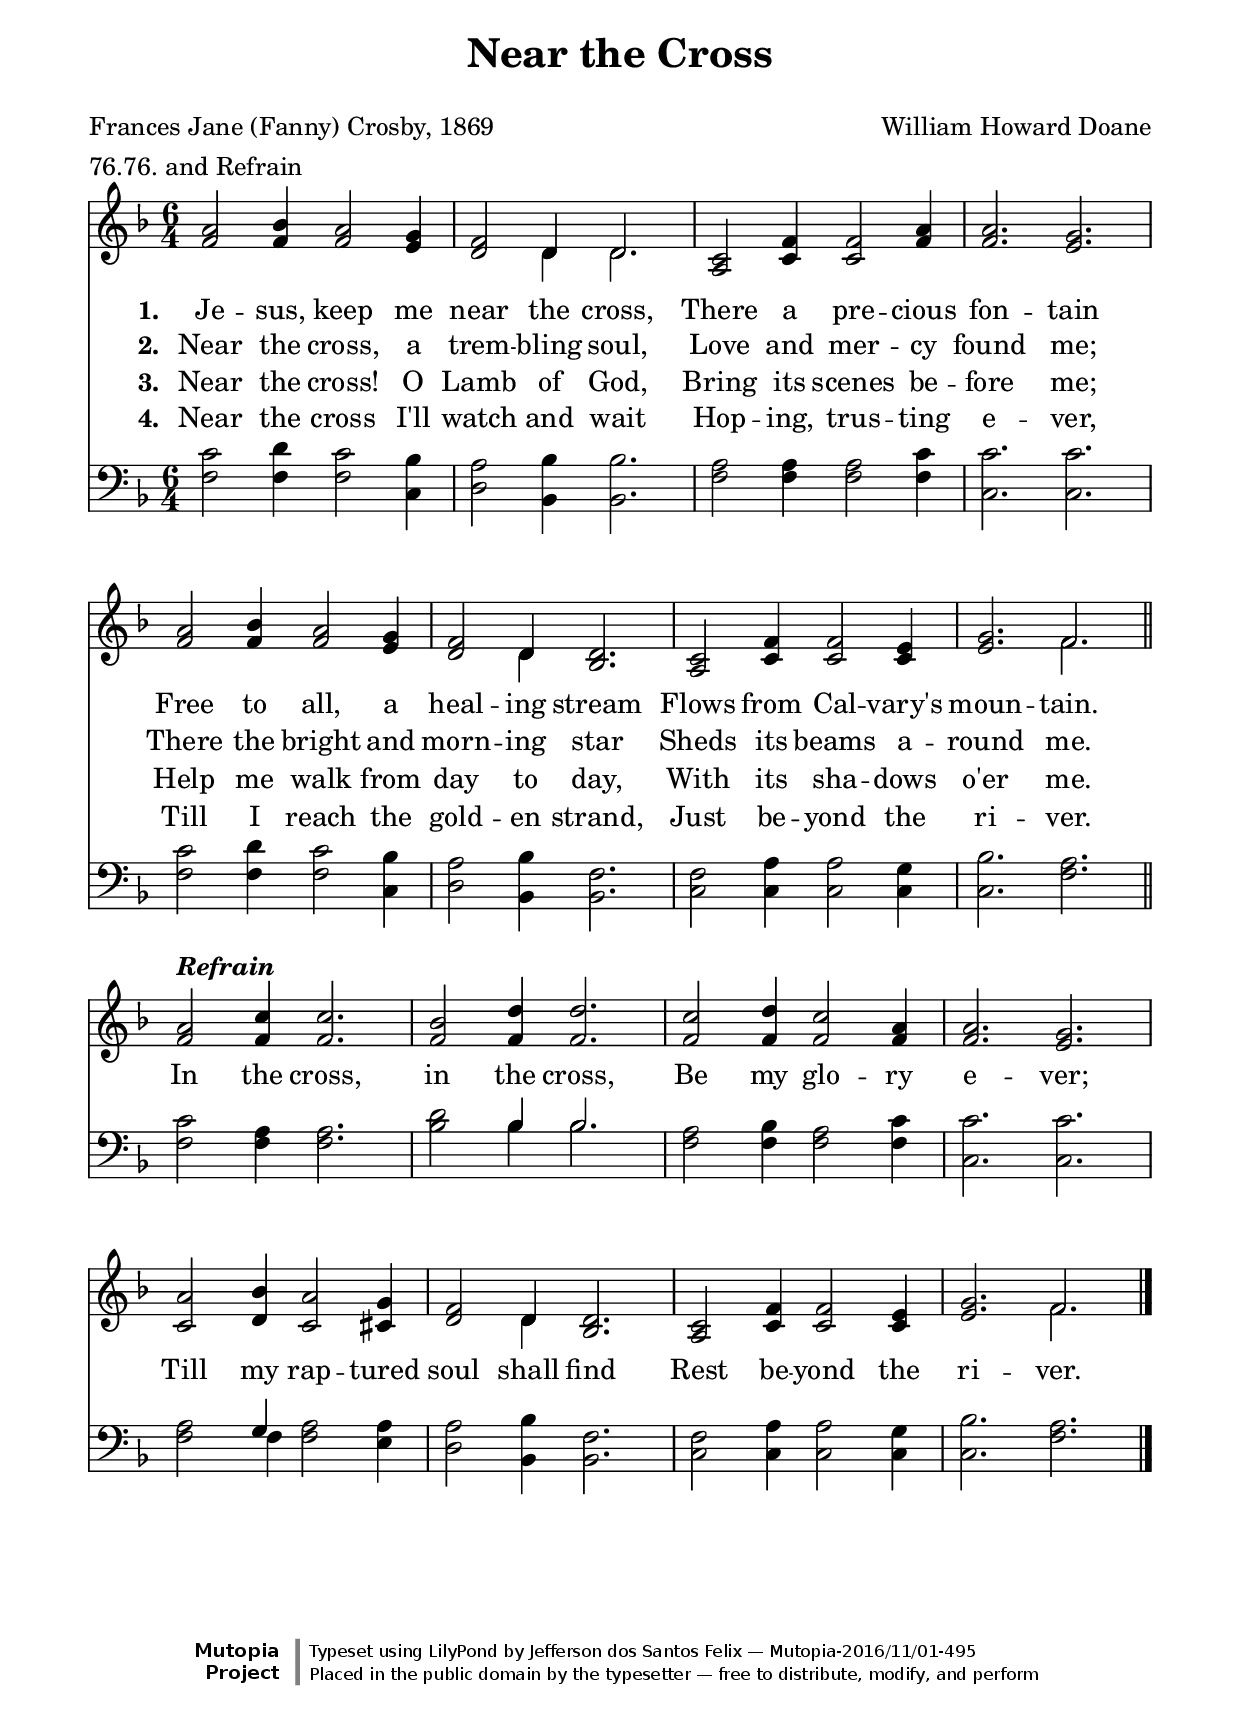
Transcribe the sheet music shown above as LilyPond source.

\version "2.18.0"

#(set-global-staff-size 22)

global = 
{
	\key f \major
	\time 6/4
	\set Staff.autoBeaming = ##f
}

\paper
{
	top-margin = 1\cm
	line-width = 18.0\cm
	markup-system-spacing.basic-distance = #16
}

\header
{
	title = \markup \raise #2.5 "Near the Cross"
	poet = "Frances Jane (Fanny) Crosby, 1869"
	composer = "William Howard Doane"
	meter = "76.76. and Refrain"
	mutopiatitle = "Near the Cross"
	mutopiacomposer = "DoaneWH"
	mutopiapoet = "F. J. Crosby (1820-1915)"
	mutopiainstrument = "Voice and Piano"
	date = "1869"
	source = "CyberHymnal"
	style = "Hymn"
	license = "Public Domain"
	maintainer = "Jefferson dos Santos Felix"
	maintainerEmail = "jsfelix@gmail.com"

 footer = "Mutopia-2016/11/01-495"
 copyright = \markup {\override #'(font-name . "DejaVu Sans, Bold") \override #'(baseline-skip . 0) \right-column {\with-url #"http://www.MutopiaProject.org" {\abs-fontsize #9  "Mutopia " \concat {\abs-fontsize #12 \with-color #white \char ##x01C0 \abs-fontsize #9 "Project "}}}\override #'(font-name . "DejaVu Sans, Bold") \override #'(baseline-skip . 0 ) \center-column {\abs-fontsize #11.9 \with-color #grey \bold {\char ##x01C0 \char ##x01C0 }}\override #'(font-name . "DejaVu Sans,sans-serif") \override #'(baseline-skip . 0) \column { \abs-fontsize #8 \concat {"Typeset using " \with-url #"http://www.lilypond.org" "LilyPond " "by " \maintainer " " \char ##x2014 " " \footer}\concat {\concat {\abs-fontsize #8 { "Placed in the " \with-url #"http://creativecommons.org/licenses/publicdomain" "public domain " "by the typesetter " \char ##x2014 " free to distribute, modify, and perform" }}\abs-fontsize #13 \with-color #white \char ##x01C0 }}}
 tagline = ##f
}


refText = \markup { \bold \italic { "" \raise #1.2 "Refrain" } }

gmult = #6

\layout {
  \context {
    \Lyrics {
      \override VerticalAxisGroup.nonstaff-relatedstaff-spacing =
      #`((basic-distance . ,(* 3 gmult))
         (padding . ,(* 0.25 gmult)))
      \override VerticalAxisGroup.nonstaff-nonstaff-spacing =
      #`((minimum-distance . ,(* 0.5 gmult))
         (padding . ,(* 0.17 gmult)))
      \override VerticalAxisGroup.nonstaff-unrelatedstaff-spacing.padding = #(* 0.2 gmult)
    }
  }
}

soprano = \relative c''
{
	%% SOPRANO NOTES %%
	a2 bes4 a2 g4 f2 d4 d2. c2 f4 f2 a4 a2. g \break
	a2 bes4 a2 g4 f2 d4 d2. c2 f4 f2 e4 g2. f \bar "||" \break
	a2^\refText c4 c2. bes2 d4 d2. c2 d4 c2 a4 a2. g \break
	a2 bes4 a2 g4 f2 d4 d2. c2 f4 f2 e4 g2. f \bar "|."
}

alto = \relative c'
{
	%% ALTO NOTES %%
	f2 f4 f2 e4 d2 <<{s4 s2.}\\{d4 d2.}>> a2 c4 c2 f4 f2. e
	f2 f4 f2 e4 d2 <<s4\\d>> bes2. a2 c4 c2 c4 e2. <<s\\f>>
	f2 f4 f2. f2 f4 f2. f2 f4 f2 f4 f2. e
	c2 d4 c2 cis4 d2 <<s4\\d>> bes2. a2 c4 c2 c4 e2. <<s\\f>>
}

tenor = \relative c'
{
	%% TENOR NOTES %%
	c2 d4 c2 bes4 a2 bes4 bes2. a2 a4 a2 c4 c2. c
	c2 d4 c2 bes4 a2 bes4 f2. f2 a4 a2 g4 bes2. a
	c2 a4 a2. d2 s4 s2. a2 bes4 a2 c4 c2. c
	a2 s4 a2 a4 a2 bes4 f2. f2 a4 a2 g4 bes2. a
}

bass = \relative c
{
	%% BASS NOTES %%
	f2 f4 f2 c4 d2 bes4 bes2. f'2 f4 f2 f4 c2. c
	f2 f4 f2 c4 d2 bes4 bes2. c2 c4 c2 c4 c2. f
	f2 f4 f2. bes2 <<{bes4 bes2.}\\{bes4 bes2.}>> f2 f4 f2 f4 c2. c
	f2 <<g4\\f>> f2 e4 d2 bes4 bes2. c2 c4 c2 c4 c2. f
}

verseOne = \lyrics
{
	\set stanza = "1. "
	Je -- sus, keep me near the cross,
	There a pre -- cious fon -- tain
	Free to all, a heal -- ing stream
	Flows from Cal -- vary's moun -- tain.

		% Refrain
		In the cross, in the cross,
		Be my glo -- ry e -- ver;
		Till my rap -- tured soul shall find
		Rest be -- yond the ri -- ver.
}

verseTwo = \lyrics
{
	\set stanza = "2. "
	Near the cross, a trem -- bling soul,
	Love and mer -- cy found me;
	There the bright and morn -- ing star
	Sheds its beams a -- round me.
}

verseThree = \lyrics
{
	\set stanza = "3. "
	Near the cross! O Lamb of God,
	Bring its scenes be -- fore me;
	Help me walk from day to day,
	With its sha -- dows o'er me.
}

verseFour = \lyrics
{
	\set stanza = "4. "
	Near the cross I'll watch and wait
	Hop -- ing, trus -- ting e -- ver,
	Till I reach the gold -- en strand,
	Just be -- yond the ri -- ver.
}

\score
{
	<<
		\context Voice = SA 
		<<
			\override Score.BarNumber.break-visibility = #all-invisible
			\stemUp
			\global
			\soprano
			\alto
		>>
		\context Lyrics = sopranoLyrics { s1 }
		\lyricsto "SA" \context Lyrics = sopranoLyrics 
		<<
			\verseOne
			\verseTwo
			\verseThree
			\verseFour
		>>
		\context Voice = TB 
		<<
			\clef bass
			\stemDown
			\global
			\tenor
			\bass
		>>
	>>
	
	\layout { indent = 0.0\cm }
	
  \midi {
    \tempo 4 = 112
    }


} 
